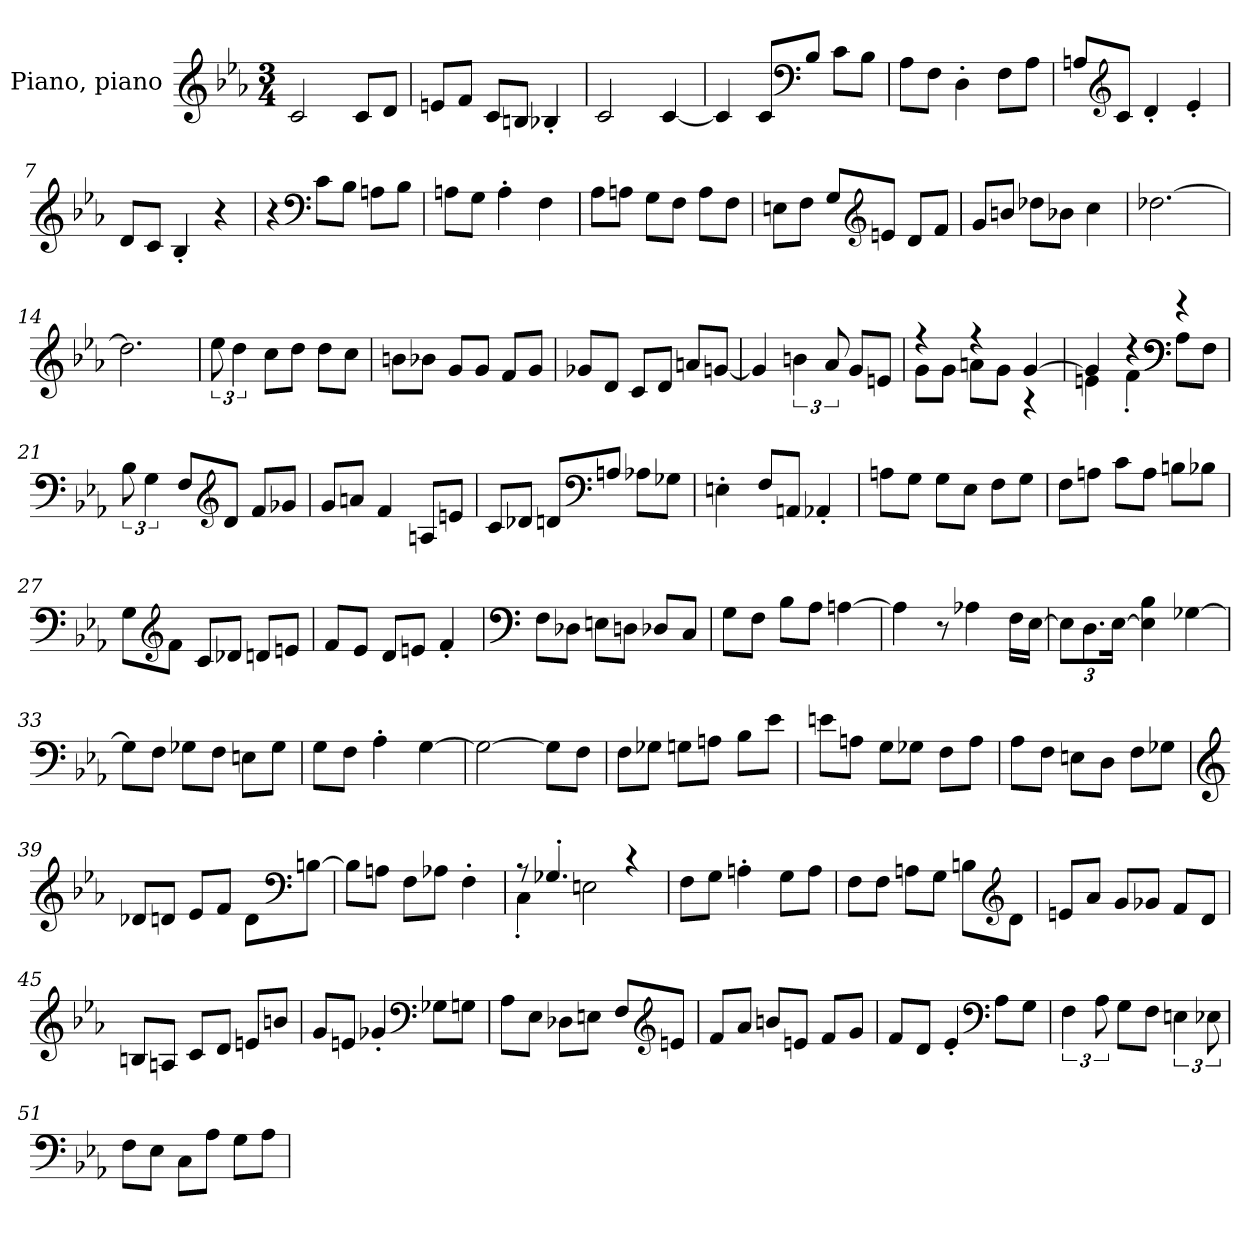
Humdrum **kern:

**kern
*part1
*staff1
*I"Piano, piano
*clefG2
*k[b-e-a-]
*M3/4
*MM135
=1
2c/
8c/L
8d/J
=2
8en/L
8f/J
8c/L
8Bn/J
4B-X'/
=3
2c/
[4c/
=4
4c/]
8c/L
*clefF4
8B-/J
8c\L
8B-\J
=5
8A-\L
8F\J
4D'\
8F\L
8A-\J
=6
8An/L
*clefG2
8c/J
4d'/
4e-'/
!!LO:LB:g=z
=7
8d/L
8c/J
4B-'/
4r
=8
4r
*clefF4
8c\L
8B-\J
8An\L
8B-\J
=9
8An\L
8G\J
4A'\
4F\
=10
8A-\L
8An\J
8G\L
8F\J
8A\L
8F\J
=11
8En\L
8F\J
8G/L
*clefG2
8en/J
8d/L
8f/J
=12
8g/L
8bn/J
8dd-X\L
8b-X\J
4cc\
=13
[2.dd-X\
!!LO:LB:g=z
=14
2.dd-\]
=15
12ee-\
6dd\
8cc\L
8dd\J
8dd\L
8cc\J
=16
8bn\L
8b-X\J
8g/L
8g/J
8f/L
8g/J
=17
8g-X/L
8d/J
8c/L
8d/J
8an/L
[8gn/J
=18
4g/]
6bn\
12a-/
8g/L
8en/J
=19
*^
4r	8g\L
.	8g\J
4r	8an\L
.	8g\J
[4g/	4r
=20	=20
4g/]	4en\
4r	4f'\
*clefF4	*
4r	8A-\L
.	8F\J
*v	*v
!!LO:LB:g=z
=21
12B-\
6G\
8F/L
*clefG2
8d/J
8f/L
8g-X/J
=22
8g/L
8an/J
4f/
8An/L
8en/J
=23
8c/L
8d-X/J
8dn/L
*clefF4
8An/J
8A-X\L
8G-X\J
=24
4En'\
8F/L
8AAn/J
4AA-X'/
=25
8An\L
8G\J
8G\L
8E-\J
8F\L
8G\J
!!LO:LB:g=z
=26
8F\L
8An\J
8c\L
8A\J
8Bn\L
8B-X\J
=27
8G\L
*clefG2
8f\J
8c/L
8d-X/J
8dn/L
8en/J
=28
8f/L
8e-/J
8d/L
8en/J
4f'/
=29
*clefF4
8F\L
8D-X\J
8En\L
8Dn\J
8D-X/L
8C/J
=30
8G\L
8F\J
8B-\L
8A-\J
[4An\
!!LO:LB:g=z
=31
4A\]
8r
4A-X\
16F\LL
[16E-\JJ
=32
*Xbrackettup
12E-\L]
12.D\
[24E-\Jk
4E-\] 4B-\
[4G-X\
=33
8G-\L]
8F\J
8G-X\L
8F\J
8En\L
8G-\J
=34
8G\L
8F\J
4A-'\
[4G\
=35
2G\_
8G\L]
8F\J
=36
8F\L
8G-X\J
8Gn\L
8An\J
8B-\L
8e-\J
!!LO:LB:g=z
=37
8en\L
8An\J
8G\L
8G-X\J
8F\L
8A\J
=38
8A-\L
8F\J
8En\L
8D\J
8F\L
8G-X\J
=39
*clefG2
8d-X/L
8dn/J
8e-/L
8f/J
8d\L
*clefF4
[8Bn\J
=40
8B\L]
8An\J
8F\L
8A-X\J
4F'\
=41
*^
8r	4C'\
4.G-X'/	.
.	2En\
4r	.
*v	*v
!!LO:LB:g=z
=42
8F\L
8G\J
4An'\
8G\L
8A\J
=43
8F\L
8F\J
8An\L
8G\J
8Bn\L
*clefG2
8d\J
=44
8en/L
8a-/J
8g/L
8g-X/J
8f/L
8d/J
=45
8Bn/L
8An/J
8c/L
8d/J
8en/L
8bn/J
=46
8g/L
8en/J
4g-X'/
*clefF4
8G-X\L
8Gn\J
!!LO:LB:g=z
=47
8A-\L
8E-\J
8D-X\L
8En\J
8F/L
*clefG2
8en/J
=48
8f/L
8a-/J
8bn/L
8en/J
8f/L
8g/J
=49
8f/L
8d/J
4e-'/
*clefF4
8A-\L
8G\J
=50
*brackettup
6F\
12A-\
8G\L
8F\J
6En\
12E-X\
=51
8F\L
8E-\J
8C\L
8A-\J
8G\L
8A-\J
=
*-
